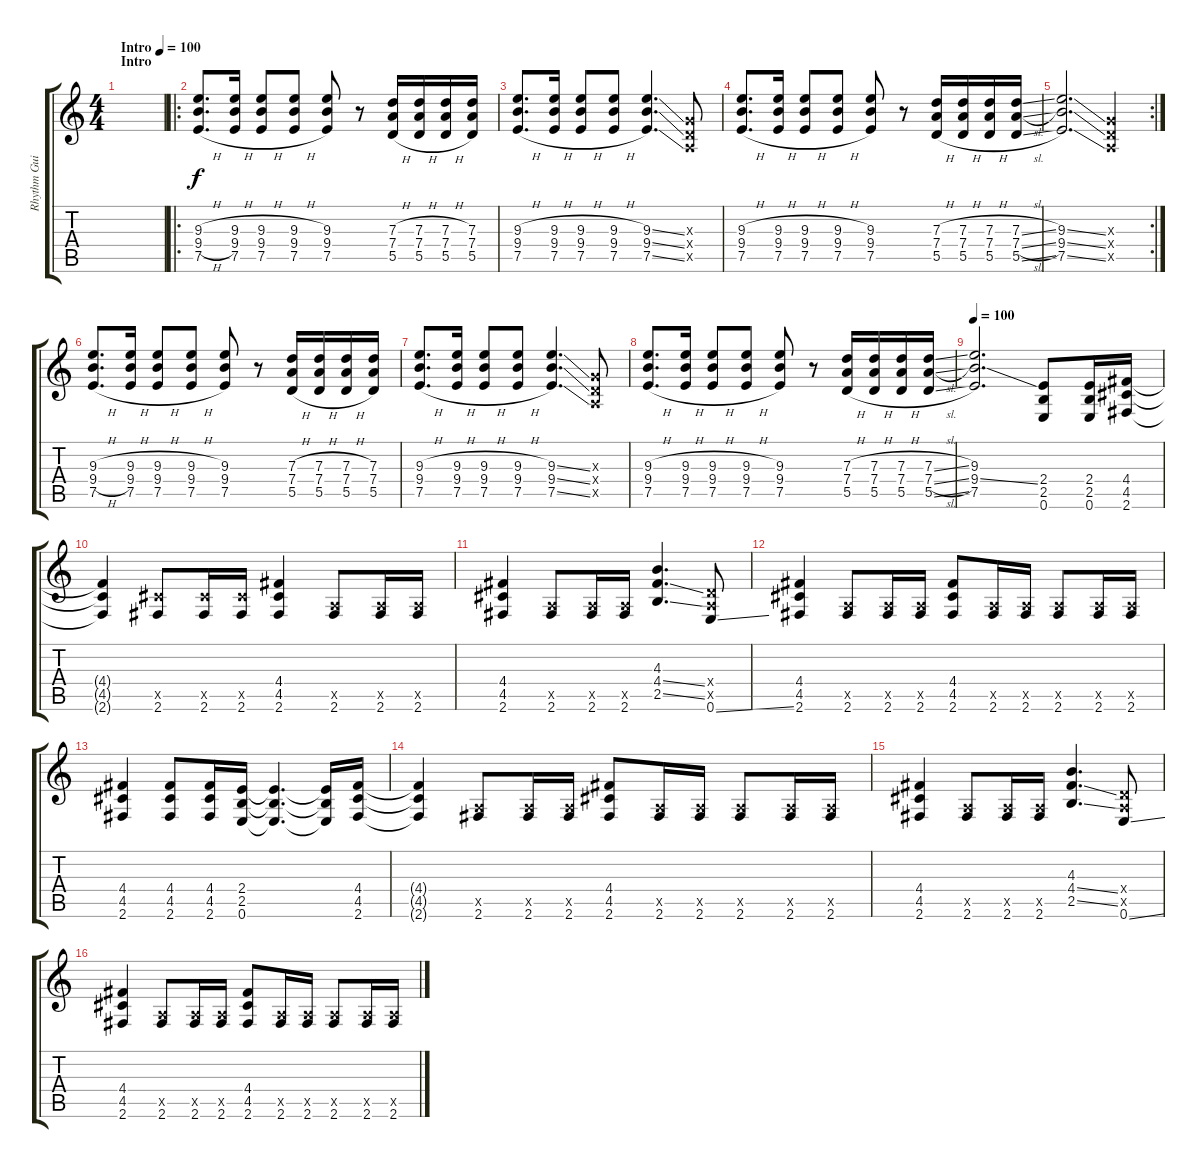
\track ("Rhythm Guitar" "Rhythm Gui") {instrument distortionguitar}
\staff {score tabs}
\tuning (E4 B3 G3 D3 A2 E2) {hide}
\ts (4 4)
\section ("" "Intro")
\tempo (100 "Intro")
\clef g2
\ks c
|
\ro
(9.3{h} 9.4{h} 7.5{h}).8{d} (9.3{h} 9.4 7.5{h}).16 (9.3{h} 9.4 7.5{h}).8 (9.3{h} 9.4 7.5{h}).8 (9.3 9.4 7.5).8 r.8 (7.3{h} 7.4 5.5{h}).16 (7.3{h} 7.4 5.5{h}).16 (7.3{h} 7.4 5.5{h}).16 (7.3 7.4 5.5).16 |
(9.3{h} 9.4 7.5{h}).8{d} (9.3{h} 9.4 7.5{h}).16 (9.3{h} 9.4 7.5{h}).8 (9.3{h} 9.4 7.5{h}).8 (9.3{ss} 9.4{ss} 7.5{ss}).4{d} (0.3{x} 0.4{x} 0.5{x}).8 |
(9.3{h} 9.4 7.5{h}).8{d} (9.3{h} 9.4 7.5{h}).16 (9.3{h} 9.4 7.5{h}).8 (9.3{h} 9.4 7.5{h}).8 (9.3 9.4 7.5).8 r.8 (7.3{h} 7.4 5.5{h}).16 (7.3{h} 7.4 5.5{h}).16 (7.3{h} 7.4 5.5{h}).16 (7.3{sl} 7.4{sl} 5.5{sl}).16 |
\rc 2
(9.3{ss} 9.4{ss} 7.5{ss}).2{d} (0.3{x} 0.4{x} 0.5{x}).4 |
(9.3{h} 9.4{h} 7.5{h}).8{d} (9.3{h} 9.4 7.5{h}).16 (9.3{h} 9.4 7.5{h}).8 (9.3{h} 9.4 7.5{h}).8 (9.3 9.4 7.5).8 r.8 (7.3{h} 7.4 5.5{h}).16 (7.3{h} 7.4 5.5{h}).16 (7.3{h} 7.4 5.5{h}).16 (7.3 7.4 5.5).16 |
(9.3{h} 9.4 7.5{h}).8{d} (9.3{h} 9.4 7.5{h}).16 (9.3{h} 9.4 7.5{h}).8 (9.3{h} 9.4 7.5{h}).8 (9.3{ss} 9.4{ss} 7.5{ss}).4{d} (0.3{x} 0.4{x} 0.5{x}).8 |
(9.3{h} 9.4 7.5{h}).8{d} (9.3{h} 9.4 7.5{h}).16 (9.3{h} 9.4 7.5{h}).8 (9.3{h} 9.4 7.5{h}).8 (9.3 9.4 7.5).8 r.8 (7.3{h} 7.4 5.5{h}).16 (7.3{h} 7.4 5.5{h}).16 (7.3{h} 7.4 5.5{h}).16 (7.3{sl} 7.4{sl} 5.5{sl}).16 |
\tempo 100
(9.3 9.4{ss} 7.5).2{d} (2.4 2.5 0.6).8 (2.4 2.5 0.6).16 (4.4 4.5 2.6).16 |
(4.4{t} 4.5{t} 2.6{t}).4 (4.5{x} 2.6).8 (4.5{x} 2.6).16 (4.5{x} 2.6).16 (4.4 4.5 2.6).4 (0.5{x} 2.6).8 (0.5{x} 2.6).16 (0.5{x} 2.6).16 |
(4.4 4.5 2.6).4 (0.5{x} 2.6).8 (0.5{x} 2.6).16 (0.5{x} 2.6).16 (4.3 4.4{ss} 2.5{ss}).4{d} (0.4{x} 0.5{x} 0.6{ss}).8 |
(4.4 4.5 2.6).4 (0.5{x} 2.6).8 (0.5{x} 2.6).16 (0.5{x} 2.6).16 (4.4 4.5 2.6).8 (0.5{x} 2.6).16 (0.5{x} 2.6).16 (0.5{x} 2.6).8 (0.5{x} 2.6).16 (0.5{x} 2.6).16 |
(4.4 4.5 2.6).4 (4.4 4.5 2.6).8 (4.4 4.5 2.6).16 (2.4 2.5 0.6).16 (2.4{t} 2.5{t} 0.6{t}).4{d} (2.4{t} 2.5{t} 0.6{t}).16 (4.4 4.5 2.6).16 |
(4.4{t} 4.5{t} 2.6{t}).4 (0.5{x} 2.6).8 (0.5{x} 2.6).16 (0.5{x} 2.6).16 (4.4 4.5 2.6).8 (0.5{x} 2.6).16 (0.5{x} 2.6).16 (0.5{x} 2.6).8 (0.5{x} 2.6).16 (0.5{x} 2.6).16 |
(4.4 4.5 2.6).4 (0.5{x} 2.6).8 (0.5{x} 2.6).16 (0.5{x} 2.6).16 (4.3 4.4{ss} 2.5{ss}).4{d} (0.4{x} 0.5{x} 0.6{ss}).8 |
(4.4 4.5 2.6).4 (0.5{x} 2.6).8 (0.5{x} 2.6).16 (0.5{x} 2.6).16 (4.4 4.5 2.6).8 (0.5{x} 2.6).16 (0.5{x} 2.6).16 (0.5{x} 2.6).8 (0.5{x} 2.6).16 (0.5{x} 2.6{ss}).16
